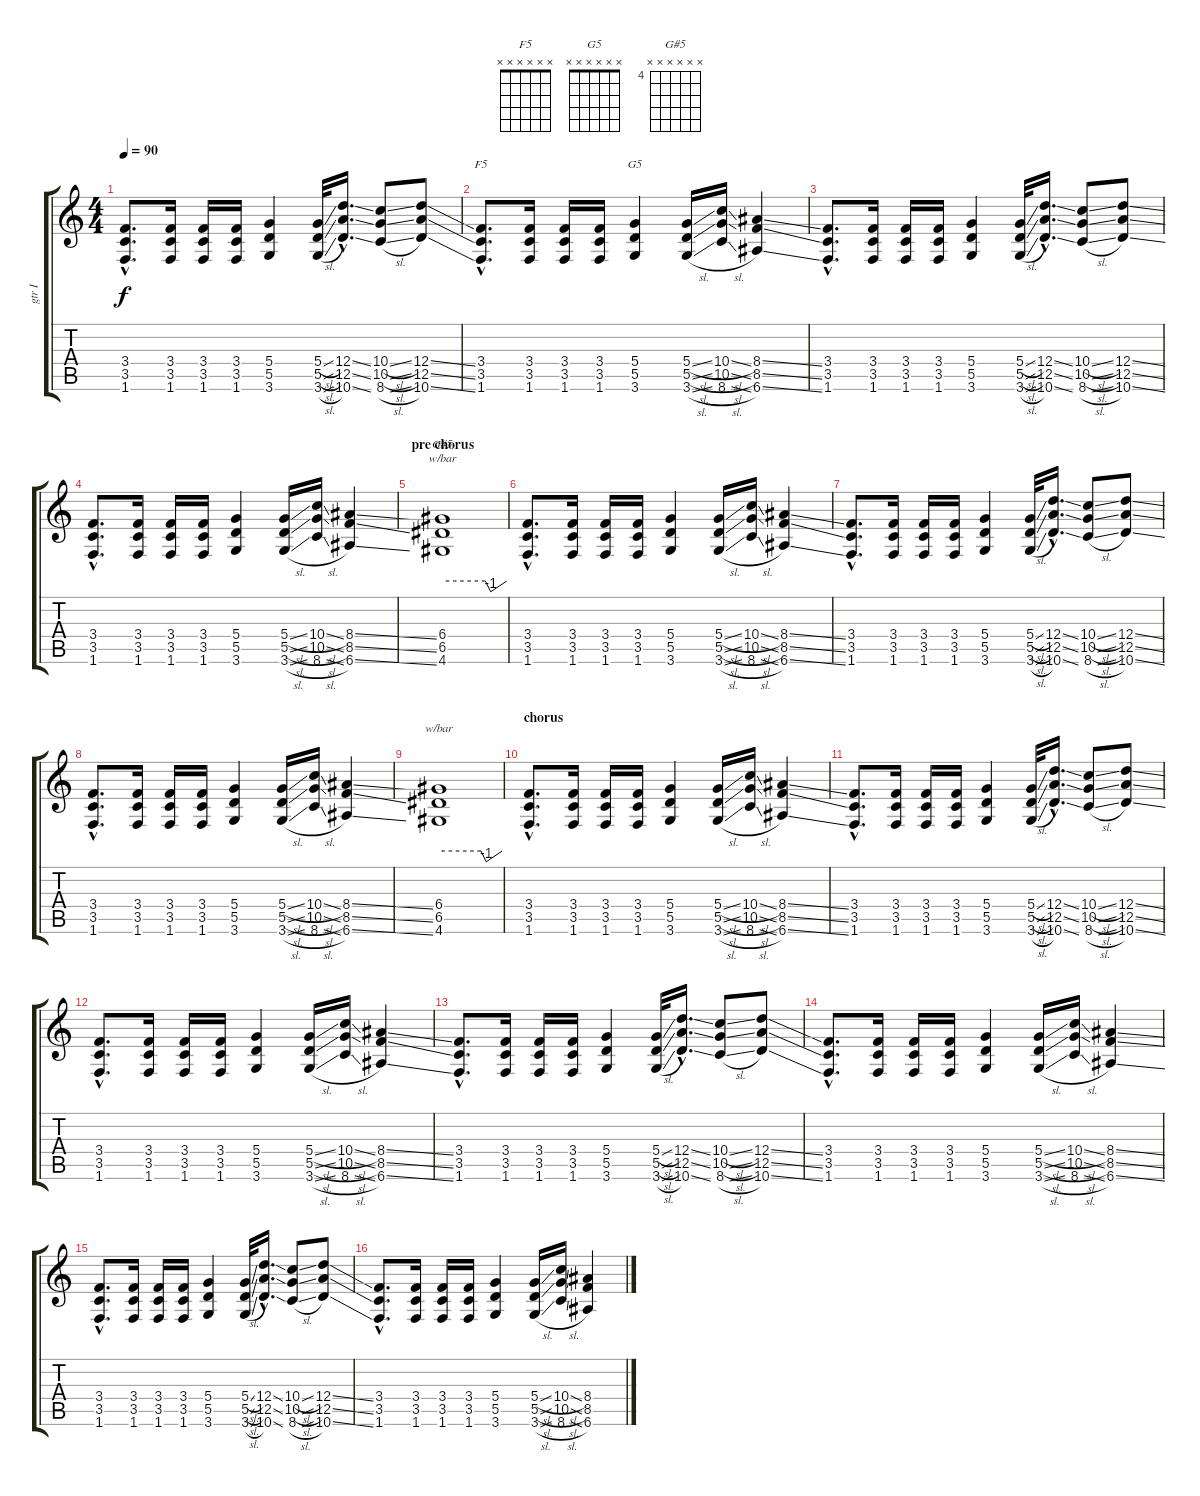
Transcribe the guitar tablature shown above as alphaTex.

\track ("gtr I" "gtr I") {instrument overdrivenguitar}
\staff {score tabs}
\tuning (E4 B3 G3 D3 A2 E2) {hide}
\chord ("F5" x x x x x x)
\chord ("G5" x x x x x x)
\chord ("G#5" x x x x x x) {firstfret 4}
\ts (4 4)
\tempo 90
\clef g2
\ks c
(3.4{hac} 3.5{hac} 1.6{hac}).8{d dy f} (3.4 3.5 1.6).16 (3.4 3.5 1.6).16 (3.4 3.5 1.6).16 (5.4 5.5 3.6).4 (5.4{sl} 5.5{sl} 3.6{sl}).32 (12.4{ss hac} 12.5{ss hac} 10.6{ss hac}).16{d} (10.4{sl} 10.5{sl} 8.6{sl}).8 (12.4{ss} 12.5{ss} 10.6{ss}).8 |
(3.4{hac} 3.5{hac} 1.6{hac}).8{d ch "F5"} (3.4 3.5 1.6).16 (3.4 3.5 1.6).16 (3.4 3.5 1.6).16 (5.4 5.5 3.6).4{ch "G5"} (5.4{sl} 5.5{sl} 3.6{sl}).16 (10.4{sl} 10.5{sl} 8.6{sl}).16 (8.4{ss} 8.5{ss} 6.6{ss}).4 |
(3.4{hac} 3.5{hac} 1.6{hac}).8{d} (3.4 3.5 1.6).16 (3.4 3.5 1.6).16 (3.4 3.5 1.6).16 (5.4 5.5 3.6).4 (5.4{sl} 5.5{sl} 3.6{sl}).32 (12.4{ss hac} 12.5{ss hac} 10.6{ss hac}).16{d} (10.4{sl} 10.5{sl} 8.6{sl}).8 (12.4{ss} 12.5{ss} 10.6{ss}).8 |
(3.4{hac} 3.5{hac} 1.6{hac}).8{d} (3.4 3.5 1.6).16 (3.4 3.5 1.6).16 (3.4 3.5 1.6).16 (5.4 5.5 3.6).4 (5.4{sl} 5.5{sl} 3.6{sl}).16 (10.4{sl} 10.5{sl} 8.6{sl}).16 (8.4{ss} 8.5{ss} 6.6{ss}).4 |
\section ("" "pre chorus")
(6.4 6.5 4.6).1{tbe (custom default 0 0 40 0 45 -4 60 0) ch "G#5"} |
(3.4{hac} 3.5{hac} 1.6{hac}).8{d} (3.4 3.5 1.6).16 (3.4 3.5 1.6).16 (3.4 3.5 1.6).16 (5.4 5.5 3.6).4 (5.4{sl} 5.5{sl} 3.6{sl}).16 (10.4{sl} 10.5{sl} 8.6{sl}).16 (8.4{ss} 8.5{ss} 6.6{ss}).4 |
(3.4{hac} 3.5{hac} 1.6{hac}).8{d} (3.4 3.5 1.6).16 (3.4 3.5 1.6).16 (3.4 3.5 1.6).16 (5.4 5.5 3.6).4 (5.4{sl} 5.5{sl} 3.6{sl}).32 (12.4{ss hac} 12.5{ss hac} 10.6{ss hac}).16{d} (10.4{sl} 10.5{sl} 8.6{sl}).8 (12.4{ss} 12.5{ss} 10.6{ss}).8 |
(3.4{hac} 3.5{hac} 1.6{hac}).8{d} (3.4 3.5 1.6).16 (3.4 3.5 1.6).16 (3.4 3.5 1.6).16 (5.4 5.5 3.6).4 (5.4{sl} 5.5{sl} 3.6{sl}).16 (10.4{sl} 10.5{sl} 8.6{sl}).16 (8.4{ss} 8.5{ss} 6.6{ss}).4 |
(6.4 6.5 4.6).1{tbe (custom default 0 0 40 0 45 -4 60 0)} |
\section ("" "chorus")
(3.4{hac} 3.5{hac} 1.6{hac}).8{d} (3.4 3.5 1.6).16 (3.4 3.5 1.6).16 (3.4 3.5 1.6).16 (5.4 5.5 3.6).4 (5.4{sl} 5.5{sl} 3.6{sl}).16 (10.4{sl} 10.5{sl} 8.6{sl}).16 (8.4{ss} 8.5{ss} 6.6{ss}).4 |
(3.4{hac} 3.5{hac} 1.6{hac}).8{d} (3.4 3.5 1.6).16 (3.4 3.5 1.6).16 (3.4 3.5 1.6).16 (5.4 5.5 3.6).4 (5.4{sl} 5.5{sl} 3.6{sl}).32 (12.4{ss hac} 12.5{ss hac} 10.6{ss hac}).16{d} (10.4{sl} 10.5{sl} 8.6{sl}).8 (12.4{ss} 12.5{ss} 10.6{ss}).8 |
(3.4{hac} 3.5{hac} 1.6{hac}).8{d} (3.4 3.5 1.6).16 (3.4 3.5 1.6).16 (3.4 3.5 1.6).16 (5.4 5.5 3.6).4 (5.4{sl} 5.5{sl} 3.6{sl}).16 (10.4{sl} 10.5{sl} 8.6{sl}).16 (8.4{ss} 8.5{ss} 6.6{ss}).4 |
(3.4{hac} 3.5{hac} 1.6{hac}).8{d} (3.4 3.5 1.6).16 (3.4 3.5 1.6).16 (3.4 3.5 1.6).16 (5.4 5.5 3.6).4 (5.4{sl} 5.5{sl} 3.6{sl}).32 (12.4{ss hac} 12.5{ss hac} 10.6{ss hac}).16{d} (10.4{sl} 10.5{sl} 8.6{sl}).8 (12.4{ss} 12.5{ss} 10.6{ss}).8 |
(3.4{hac} 3.5{hac} 1.6{hac}).8{d} (3.4 3.5 1.6).16 (3.4 3.5 1.6).16 (3.4 3.5 1.6).16 (5.4 5.5 3.6).4 (5.4{sl} 5.5{sl} 3.6{sl}).16 (10.4{sl} 10.5{sl} 8.6{sl}).16 (8.4{ss} 8.5{ss} 6.6{ss}).4 |
(3.4{hac} 3.5{hac} 1.6{hac}).8{d} (3.4 3.5 1.6).16 (3.4 3.5 1.6).16 (3.4 3.5 1.6).16 (5.4 5.5 3.6).4 (5.4{sl} 5.5{sl} 3.6{sl}).32 (12.4{ss hac} 12.5{ss hac} 10.6{ss hac}).16{d} (10.4{sl} 10.5{sl} 8.6{sl}).8 (12.4{ss} 12.5{ss} 10.6{ss}).8 |
(3.4{hac} 3.5{hac} 1.6{hac}).8{d} (3.4 3.5 1.6).16 (3.4 3.5 1.6).16 (3.4 3.5 1.6).16 (5.4 5.5 3.6).4 (5.4{sl} 5.5{sl} 3.6{sl}).16 (10.4{sl} 10.5{sl} 8.6{sl}).16 (8.4{ss} 8.5{ss} 6.6{ss}).4
